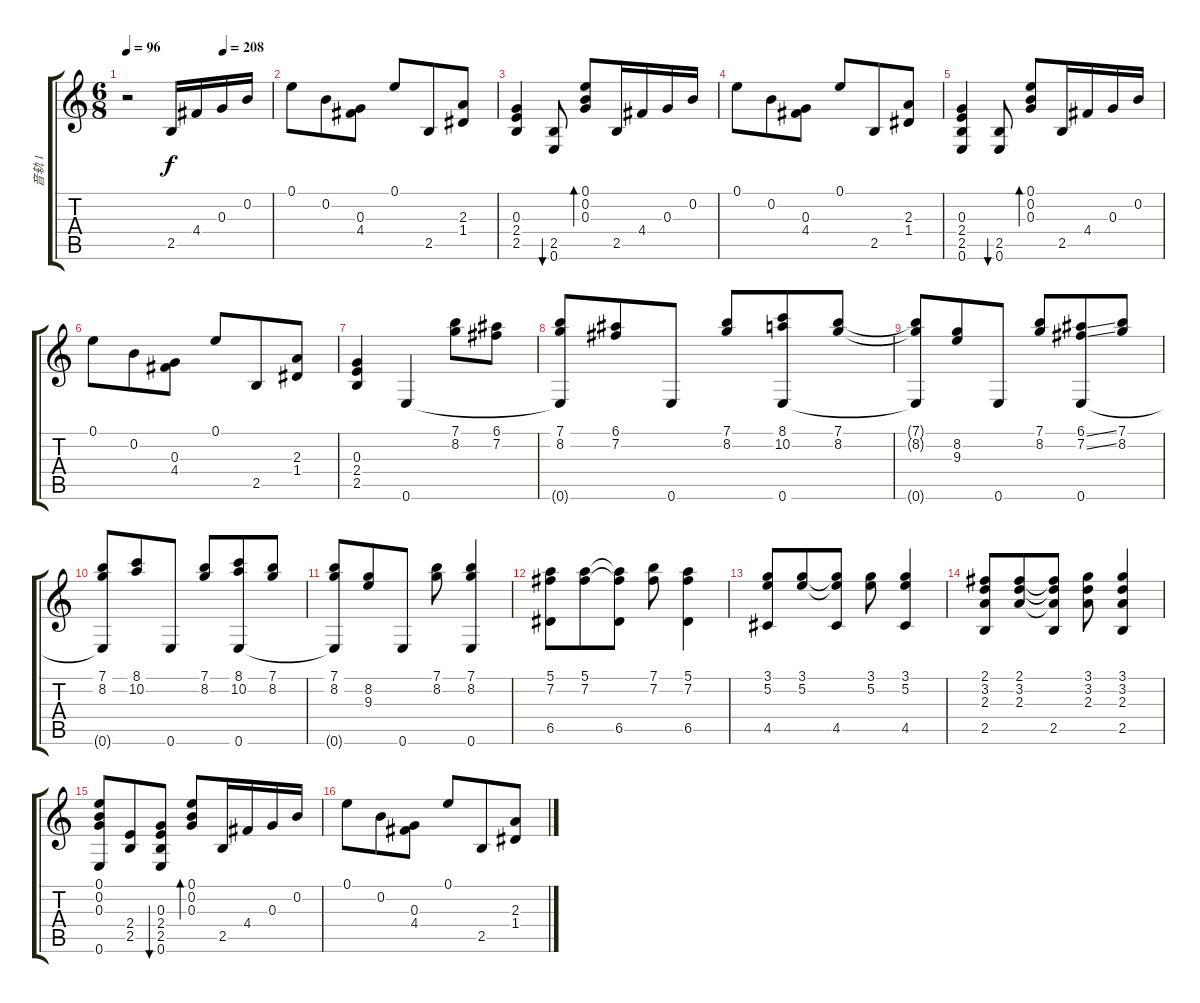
\track ("音轨 1" "音轨 1") {instrument acousticguitarnylon}
\staff {score tabs}
\tuning (E4 B3 G3 D3 A2 E2) {hide}
\ts (6 8)
\tempo 96
\tempo (208 0.6666666666666666)
\clef g2
\ks c
r.2{dy f} 2.5.16 4.4.16 0.3.16 0.2.16 |
0.1.8 0.2.8 (0.3 4.4).8 0.1.8 2.5.8 (2.3 1.4).8 |
(0.3 2.4 2.5).4 (2.5 0.6).8{bu 60} (0.1 0.2 0.3).8{bd 60} 2.5.16 4.4.16 0.3.16 0.2.16 |
0.1.8 0.2.8 (0.3 4.4).8 0.1.8 2.5.8 (2.3 1.4).8 |
(0.3 2.4 2.5 0.6).4 (2.5 0.6).8{bu 60} (0.1 0.2 0.3).8{bd 60} 2.5.16 4.4.16 0.3.16 0.2.16 |
0.1.8 0.2.8 (0.3 4.4).8 0.1.8 2.5.8 (2.3 1.4).8 |
(0.3 2.4 2.5).4 0.6.4 (7.1 8.2).8 (6.1 7.2).8 |
(7.1 8.2 0.6{t}).8 (6.1 7.2).8 0.6.8 (7.1 8.2).8 (8.1 10.2 0.6).8 (7.1 8.2).8 |
(7.1{t} 8.2{t} 0.6{t}).8 (8.2 9.3).8 0.6.8 (7.1 8.2).8 (6.1{ss} 7.2{ss} 0.6).8 (7.1 8.2).8 |
(7.1 8.2 0.6{t}).8 (8.1 10.2).8 0.6.8 (7.1 8.2).8 (8.1 10.2 0.6).8 (7.1 8.2).8 |
(7.1 8.2 0.6{t}).8 (8.2 9.3).8 0.6.8 (7.1 8.2).8 (7.1 8.2 0.6).4 |
(5.1 7.2 6.5).8 (5.1 7.2).8 (5.1{t} 7.2{t} 6.5).8 (7.1 7.2).8 (5.1 7.2 6.5).4 |
(3.1 5.2 4.5).8 (3.1 5.2).8 (3.1{t} 5.2{t} 4.5).8 (3.1 5.2).8 (3.1 5.2 4.5).4 |
(2.1 3.2 2.3 2.5).8 (2.1 3.2 2.3).8 (2.1{t} 3.2{t} 2.3{t} 2.5).8 (3.1 3.2 2.3).8 (3.1 3.2 2.3 2.5).4 |
(0.1 0.2 0.3 0.6).8 (2.4 2.5).8 (0.3 2.4 2.5 0.6).8{bu 60} (0.1 0.2 0.3).8{bd 60} 2.5.16 4.4.16 0.3.16 0.2.16 |
0.1.8 0.2.8 (0.3 4.4).8 0.1.8 2.5.8 (2.3 1.4).8
